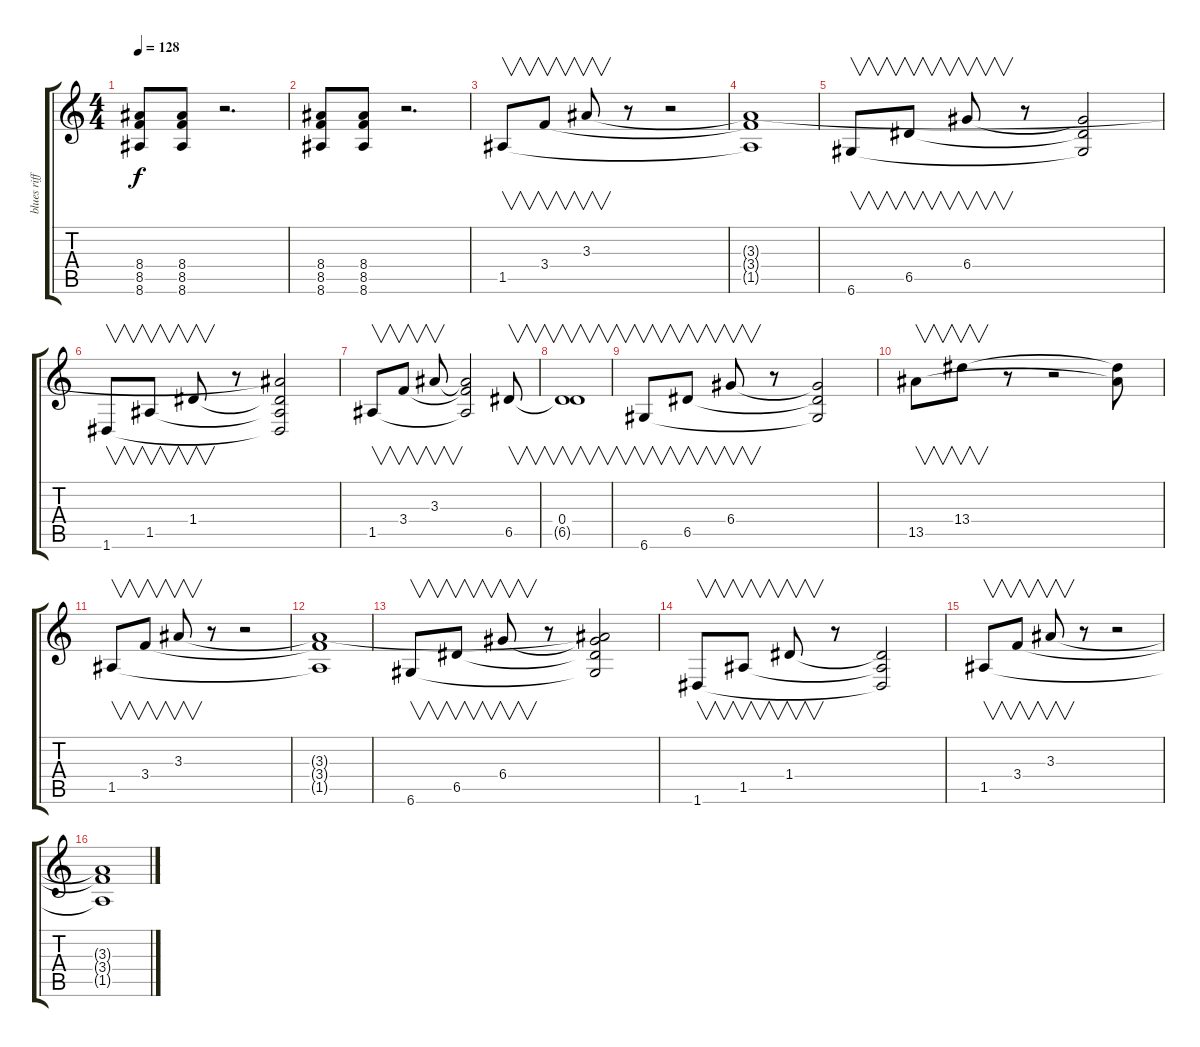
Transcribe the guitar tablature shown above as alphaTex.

\track ("blues riff" "blues riff") {instrument distortionguitar}
\staff {score tabs}
\tuning (E4 B3 G3 D3 A2 D2) {hide}
\ts (4 4)
\tempo 128
\clef g2
\ks c
(8.4 8.5 8.6).8{dy f} (8.4 8.5 8.6).8 r.2{d} |
(8.4 8.5 8.6).8 (8.4 8.5 8.6).8 r.2{d} |
1.5.8{v} 3.4.8{v} 3.3.8{v} r.8 r.2 |
(3.3{t} 3.4{t} 1.5{t}).1 |
6.6.8{v} 6.5.8{v} 6.4.8{v} r.8 (6.4{t} 6.5{t} 6.6{t}).2 |
1.6.8{v} 1.5.8{v} 1.4.8{v} r.8 (3.3{t} 1.4{t} 1.5{t} 1.6{t}).2 |
1.5.8{v} 3.4.8{v} 3.3.8{v} (3.3{t} 3.4{t} 1.5{t}).2 6.5.8{v} |
(0.4 6.5{t}).1{v} |
6.6.8{v} 6.5.8{v} 6.4.8{v} r.8 (6.4{t} 6.5{t} 6.6{t}).2 |
13.5.8{v} 13.4.8{v} r.8 r.2 (13.4{t} 13.5{t}).8 |
1.5.8{v} 3.4.8{v} 3.3.8{v} r.8 r.2 |
(3.3{t} 3.4{t} 1.5{t}).1 |
6.6.8{v} 6.5.8{v} 6.4.8{v} r.8 (3.3{t} 6.4{t} 6.5{t} 6.6{t}).2 |
1.6.8{v} 1.5.8{v} 1.4.8{v} r.8 (1.4{t} 1.5{t} 1.6{t}).2 |
1.5.8{v} 3.4.8{v} 3.3.8{v} r.8 r.2 |
(3.3{t} 3.4{t} 1.5{t}).1
